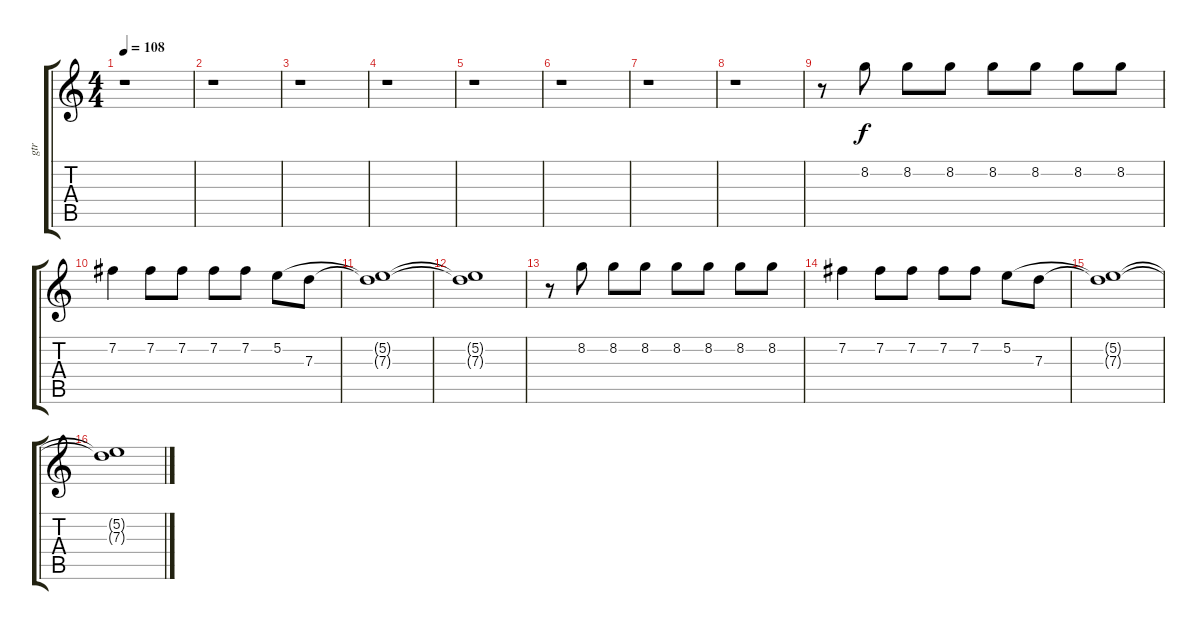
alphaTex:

\track ("gtr" "gtr") {instrument acousticguitarnylon}
\staff {score tabs}
\tuning (E4 B3 G3 D3 A2 E2) {hide}
\ts (4 4)
\tempo 108
\clef g2
\ks c
r.1{dy f} |
r.1 |
r.1 |
r.1 |
r.1 |
r.1 |
r.1 |
r.1 |
r.8 8.2.8 8.2.8 8.2.8 8.2.8 8.2.8 8.2.8 8.2.8 |
7.2.4 7.2.8 7.2.8 7.2.8 7.2.8 5.2.8 7.3.8 |
(5.2{t} 7.3{t}).1 |
(5.2{t} 7.3{t}).1 |
r.8 8.2.8 8.2.8 8.2.8 8.2.8 8.2.8 8.2.8 8.2.8 |
7.2.4 7.2.8 7.2.8 7.2.8 7.2.8 5.2.8 7.3.8 |
(5.2{t} 7.3{t}).1 |
(5.2{t} 7.3{t}).1
